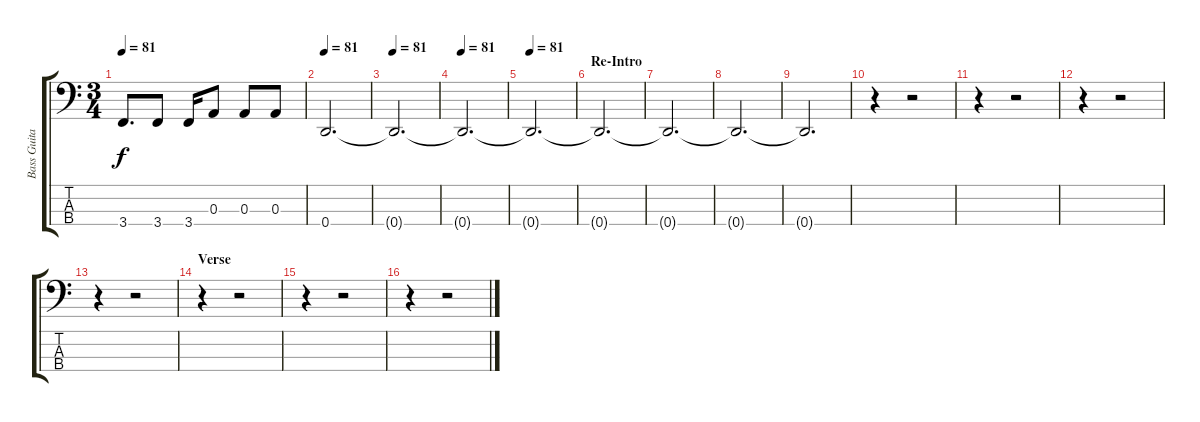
\track ("Bass Guitar" "Bass Guita") {instrument electricbasspick}
\staff {score tabs}
\tuning (G2 D2 A1 D1) {hide}
\ts (3 4)
\tempo 81
\clef f4
\ks c
3.4.8{d dy f} 3.4.8 3.4.16 0.3.8 0.3.8 0.3.8 |
\tempo 81
0.4.2{d} |
\tempo 81
0.4{t}.2{d} |
\tempo 81
0.4{t}.2{d} |
\tempo 81
0.4{t}.2{d} |
\section ("" "Re-Intro")
0.4{t}.2{d} |
0.4{t}.2{d} |
0.4{t}.2{d} |
0.4{t}.2{d} |
r.4 r.2 |
r.4 r.2 |
r.4 r.2 |
r.4 r.2 |
\section ("" "Verse")
r.4 r.2 |
r.4 r.2 |
r.4 r.2
